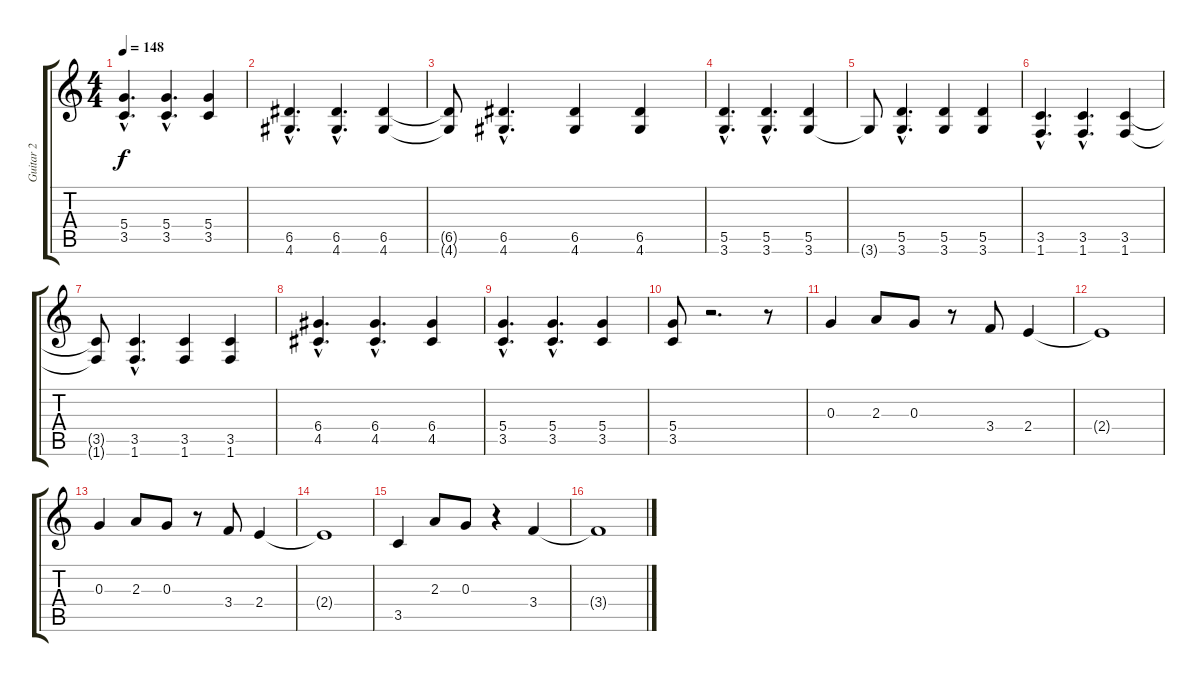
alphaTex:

\track ("Guitar 2" "Guitar 2") {instrument electricguitarclean}
\staff {score tabs}
\tuning (E4 B3 G3 D3 A2 E2) {hide}
\ts (4 4)
\tempo 148
\clef g2
\ks c
(5.4{hac} 3.5{hac}).4{d dy f} (5.4{hac} 3.5{hac}).4{d} (5.4 3.5).4 |
(6.5{hac} 4.6{hac}).4{d} (6.5{hac} 4.6{hac}).4{d} (6.5 4.6).4 |
(6.5{t} 4.6{t}).8 (6.5{hac} 4.6{hac}).4{d} (6.5 4.6).4 (6.5 4.6).4 |
(5.5{hac} 3.6{hac}).4{d} (5.5{hac} 3.6{hac}).4{d} (5.5 3.6).4 |
3.6{t}.8 (5.5{hac} 3.6{hac}).4{d} (5.5 3.6).4 (5.5 3.6).4 |
(3.5{hac} 1.6{hac}).4{d} (3.5{hac} 1.6{hac}).4{d} (3.5 1.6).4 |
(3.5{t} 1.6{t}).8 (3.5{hac} 1.6{hac}).4{d} (3.5 1.6).4 (3.5 1.6).4 |
(6.4{hac} 4.5{hac}).4{d} (6.4{hac} 4.5{hac}).4{d} (6.4 4.5).4 |
(5.4{hac} 3.5{hac}).4{d} (5.4{hac} 3.5{hac}).4{d} (5.4 3.5).4 |
(5.4 3.5).8 r.2{d} r.8 |
0.3.4 2.3.8 0.3.8 r.8 3.4.8 2.4.4 |
2.4{t}.1 |
0.3.4 2.3.8 0.3.8 r.8 3.4.8 2.4.4 |
2.4{t}.1 |
3.5.4 2.3.8 0.3.8 r.4 3.4.4 |
3.4{t}.1
